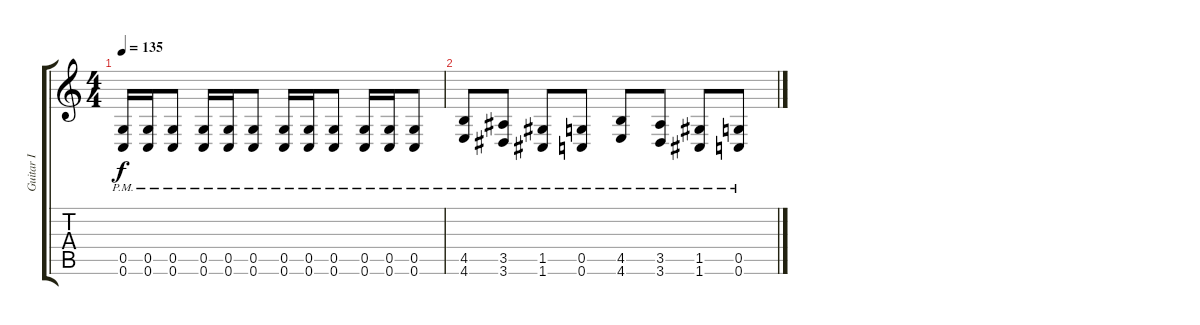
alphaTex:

\track ("Guitar I" "Guitar I") {instrument overdrivenguitar}
\staff {score tabs}
\tuning (D4 A3 F3 C3 G2 C2) {hide}
\ts (4 4)
\tempo 135
\clef g2
\ks c
(0.5{pm} 0.6{pm}).16{dy f} (0.5{pm} 0.6{pm}).16 (0.5{pm} 0.6{pm}).8 (0.5{pm} 0.6{pm}).16 (0.5{pm} 0.6{pm}).16 (0.5{pm} 0.6{pm}).8 (0.5{pm} 0.6{pm}).16 (0.5{pm} 0.6{pm}).16 (0.5{pm} 0.6{pm}).8 (0.5{pm} 0.6{pm}).16 (0.5{pm} 0.6{pm}).16 (0.5{pm} 0.6{pm}).8 |
(4.5{pm} 4.6{pm}).8 (3.5{pm} 3.6{pm}).8 (1.5{pm} 1.6{pm}).8 (0.5{pm} 0.6{pm}).8 (4.5{pm} 4.6{pm}).8 (3.5{pm} 3.6{pm}).8 (1.5{pm} 1.6{pm}).8 (0.5{pm} 0.6{pm}).8
